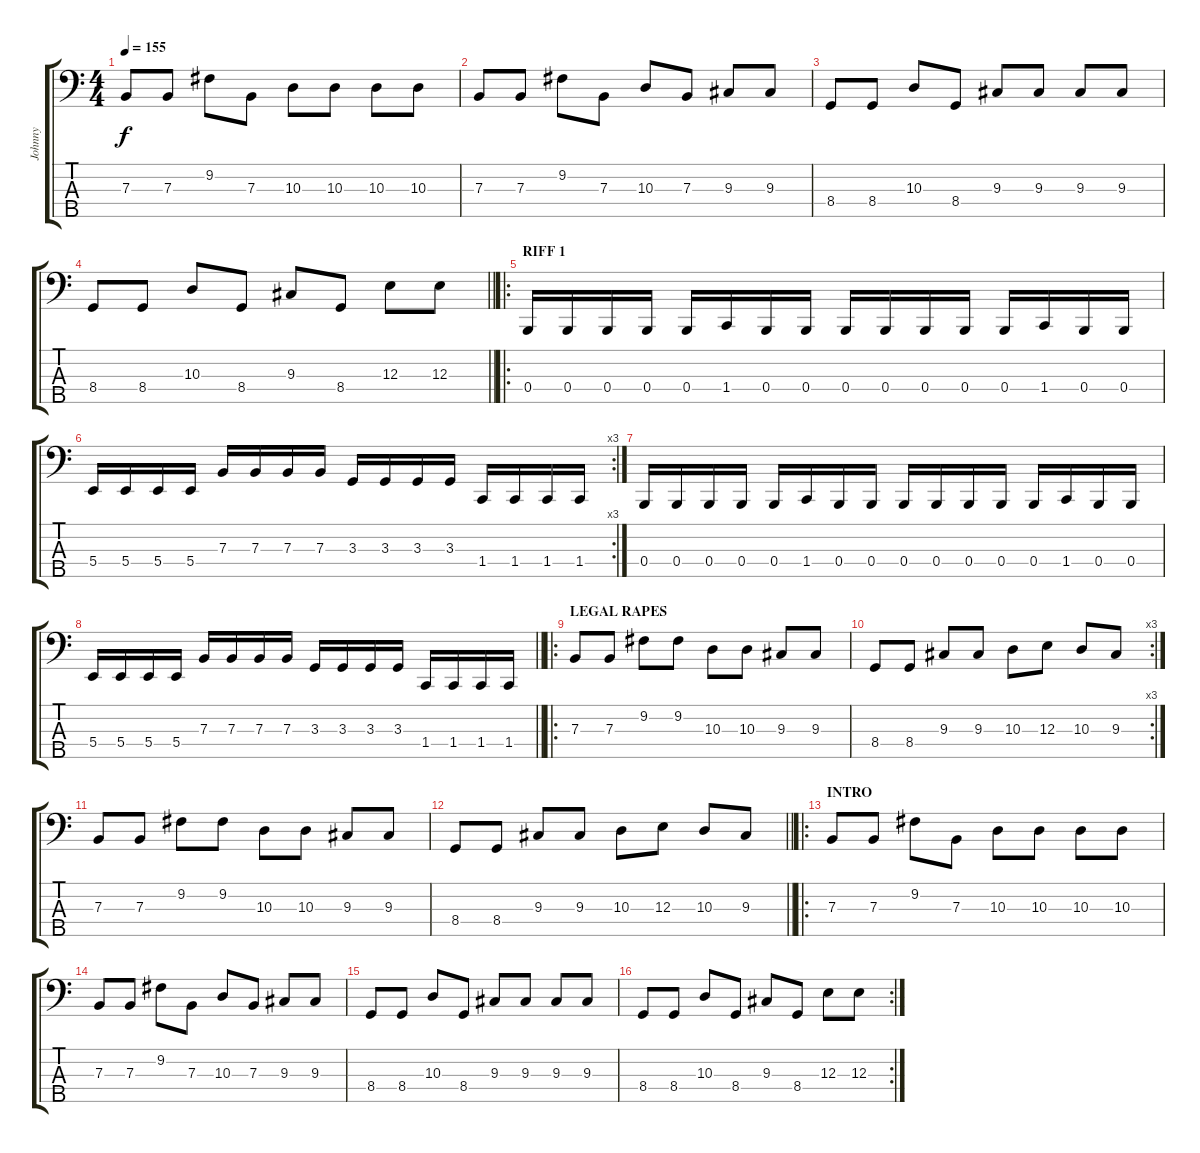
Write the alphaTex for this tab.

\track ("Johnny" "Johnny") {instrument electricbasspick}
\staff {score tabs}
\tuning (D2 A1 E1 B0 Gb0) {hide}
\ts (4 4)
\tempo 155
\clef f4
\ks c
7.3.8{dy f} 7.3.8 9.2.8 7.3.8 10.3.8 10.3.8 10.3.8 10.3.8 |
7.3.8 7.3.8 9.2.8 7.3.8 10.3.8 7.3.8 9.3.8 9.3.8 |
8.4.8 8.4.8 10.3.8 8.4.8 9.3.8 9.3.8 9.3.8 9.3.8 |
\barLineRight lightlight
8.4.8 8.4.8 10.3.8 8.4.8 9.3.8 8.4.8 12.3.8 12.3.8 |
\ro
\section ("" "RIFF 1")
0.4.16 0.4.16 0.4.16 0.4.16 0.4.16 1.4.16 0.4.16 0.4.16 0.4.16 0.4.16 0.4.16 0.4.16 0.4.16 1.4.16 0.4.16 0.4.16 |
\rc 3
5.4.16 5.4.16 5.4.16 5.4.16 7.3.16 7.3.16 7.3.16 7.3.16 3.3.16 3.3.16 3.3.16 3.3.16 1.4.16 1.4.16 1.4.16 1.4.16 |
0.4.16 0.4.16 0.4.16 0.4.16 0.4.16 1.4.16 0.4.16 0.4.16 0.4.16 0.4.16 0.4.16 0.4.16 0.4.16 1.4.16 0.4.16 0.4.16 |
\barLineRight lightlight
5.4.16 5.4.16 5.4.16 5.4.16 7.3.16 7.3.16 7.3.16 7.3.16 3.3.16 3.3.16 3.3.16 3.3.16 1.4.16 1.4.16 1.4.16 1.4.16 |
\ro
\section ("" "LEGAL RAPES")
7.3.8 7.3.8 9.2.8 9.2.8 10.3.8 10.3.8 9.3.8 9.3.8 |
\rc 3
8.4.8 8.4.8 9.3.8 9.3.8 10.3.8 12.3.8 10.3.8 9.3.8 |
7.3.8 7.3.8 9.2.8 9.2.8 10.3.8 10.3.8 9.3.8 9.3.8 |
\barLineRight lightlight
8.4.8 8.4.8 9.3.8 9.3.8 10.3.8 12.3.8 10.3.8 9.3.8 |
\ro
\section ("" "INTRO")
7.3.8 7.3.8 9.2.8 7.3.8 10.3.8 10.3.8 10.3.8 10.3.8 |
7.3.8 7.3.8 9.2.8 7.3.8 10.3.8 7.3.8 9.3.8 9.3.8 |
8.4.8 8.4.8 10.3.8 8.4.8 9.3.8 9.3.8 9.3.8 9.3.8 |
\rc 2
8.4.8 8.4.8 10.3.8 8.4.8 9.3.8 8.4.8 12.3.8 12.3.8
